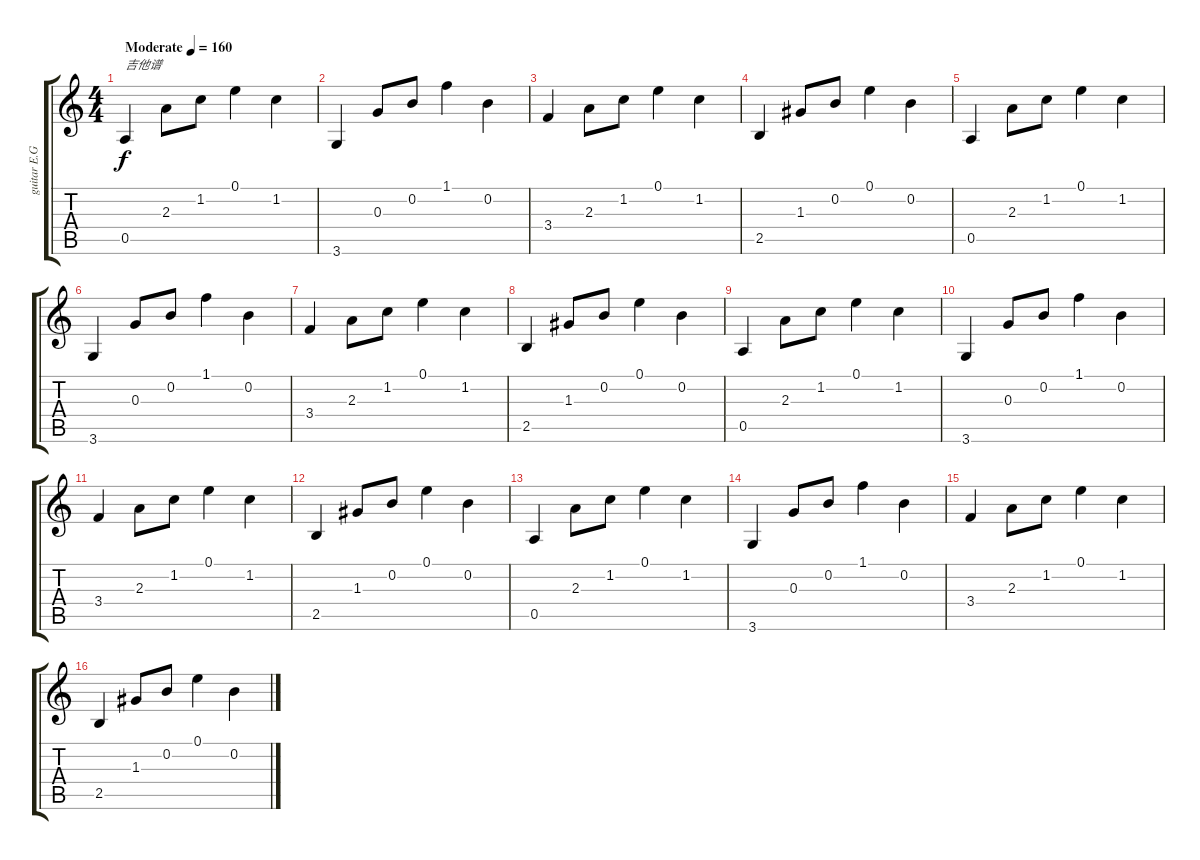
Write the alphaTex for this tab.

\track ("guitar E.GHE" "guitar E.G") {instrument electricguitarclean}
\staff {score tabs}
\tuning (E4 B3 G3 D3 A2 E2) {hide}
\ts (4 4)
\tempo (160 "Moderate")
\clef g2
\ks c
0.5.4{txt "吉他谱" dy f instrument electricguitarclean} 2.3.8 1.2.8 0.1.4 1.2.4 |
3.6.4 0.3.8 0.2.8 1.1.4 0.2.4 |
3.4.4 2.3.8 1.2.8 0.1.4 1.2.4 |
2.5.4 1.3.8 0.2.8 0.1.4 0.2.4 |
0.5.4 2.3.8 1.2.8 0.1.4 1.2.4 |
3.6.4 0.3.8 0.2.8 1.1.4 0.2.4 |
3.4.4 2.3.8 1.2.8 0.1.4 1.2.4 |
2.5.4 1.3.8 0.2.8 0.1.4 0.2.4 |
0.5.4 2.3.8 1.2.8 0.1.4 1.2.4 |
3.6.4 0.3.8 0.2.8 1.1.4 0.2.4 |
3.4.4 2.3.8 1.2.8 0.1.4 1.2.4 |
2.5.4 1.3.8 0.2.8 0.1.4 0.2.4 |
0.5.4 2.3.8 1.2.8 0.1.4 1.2.4 |
3.6.4 0.3.8 0.2.8 1.1.4 0.2.4 |
3.4.4 2.3.8 1.2.8 0.1.4 1.2.4 |
2.5.4 1.3.8 0.2.8 0.1.4 0.2.4
